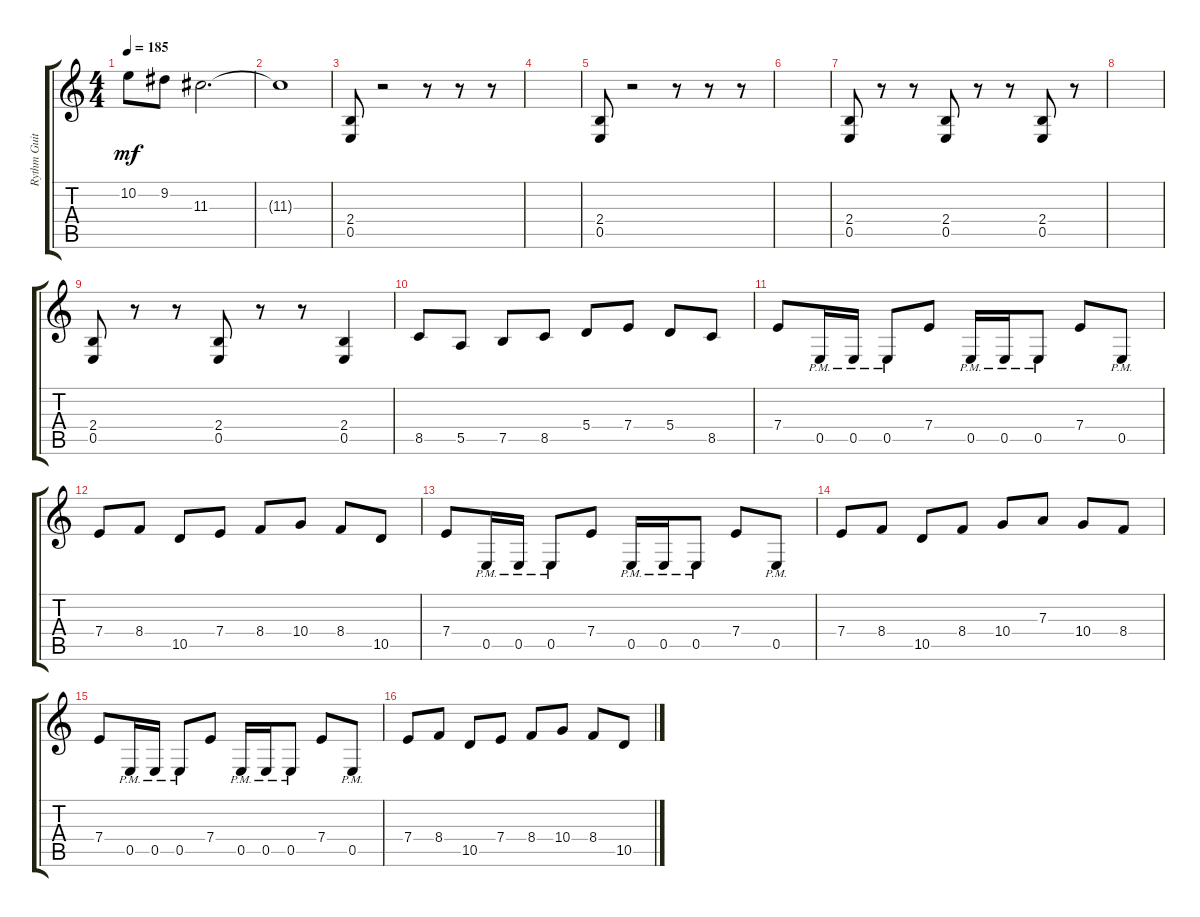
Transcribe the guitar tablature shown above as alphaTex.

\track ("Rythm Guitar" "Rythm Guit") {instrument distortionguitar}
\staff {score tabs}
\tuning (B3 Gb3 D3 A2 E2 B1) {hide}
\ts (4 4)
\tempo 185
\clef g2
\ks c
10.2.8{dy mf} 9.2.8 11.3.2{d} |
11.3{t}.1 |
(2.4 0.5).8 r.2 r.8 r.8 r.8 |
|
(2.4 0.5).8 r.2 r.8 r.8 r.8 |
|
(2.4 0.5).8 r.8 r.8 (2.4 0.5).8 r.8 r.8 (2.4 0.5).8 r.8 |
|
(2.4 0.5).8 r.8 r.8 (2.4 0.5).8 r.8 r.8 (2.4 0.5).4 |
8.5.8 5.5.8 7.5.8 8.5.8 5.4.8 7.4.8 5.4.8 8.5.8 |
7.4.8 0.5{pm}.16 0.5{pm}.16 0.5{pm}.8 7.4.8 0.5{pm}.16 0.5{pm}.16 0.5{pm}.8 7.4.8 0.5{pm}.8 |
7.4.8 8.4.8 10.5.8 7.4.8 8.4.8 10.4.8 8.4.8 10.5.8 |
7.4.8 0.5{pm}.16 0.5{pm}.16 0.5{pm}.8 7.4.8 0.5{pm}.16 0.5{pm}.16 0.5{pm}.8 7.4.8 0.5{pm}.8 |
7.4.8 8.4.8 10.5.8 8.4.8 10.4.8 7.3.8 10.4.8 8.4.8 |
7.4.8 0.5{pm}.16 0.5{pm}.16 0.5{pm}.8 7.4.8 0.5{pm}.16 0.5{pm}.16 0.5{pm}.8 7.4.8 0.5{pm}.8 |
7.4.8 8.4.8 10.5.8 7.4.8 8.4.8 10.4.8 8.4.8 10.5.8
